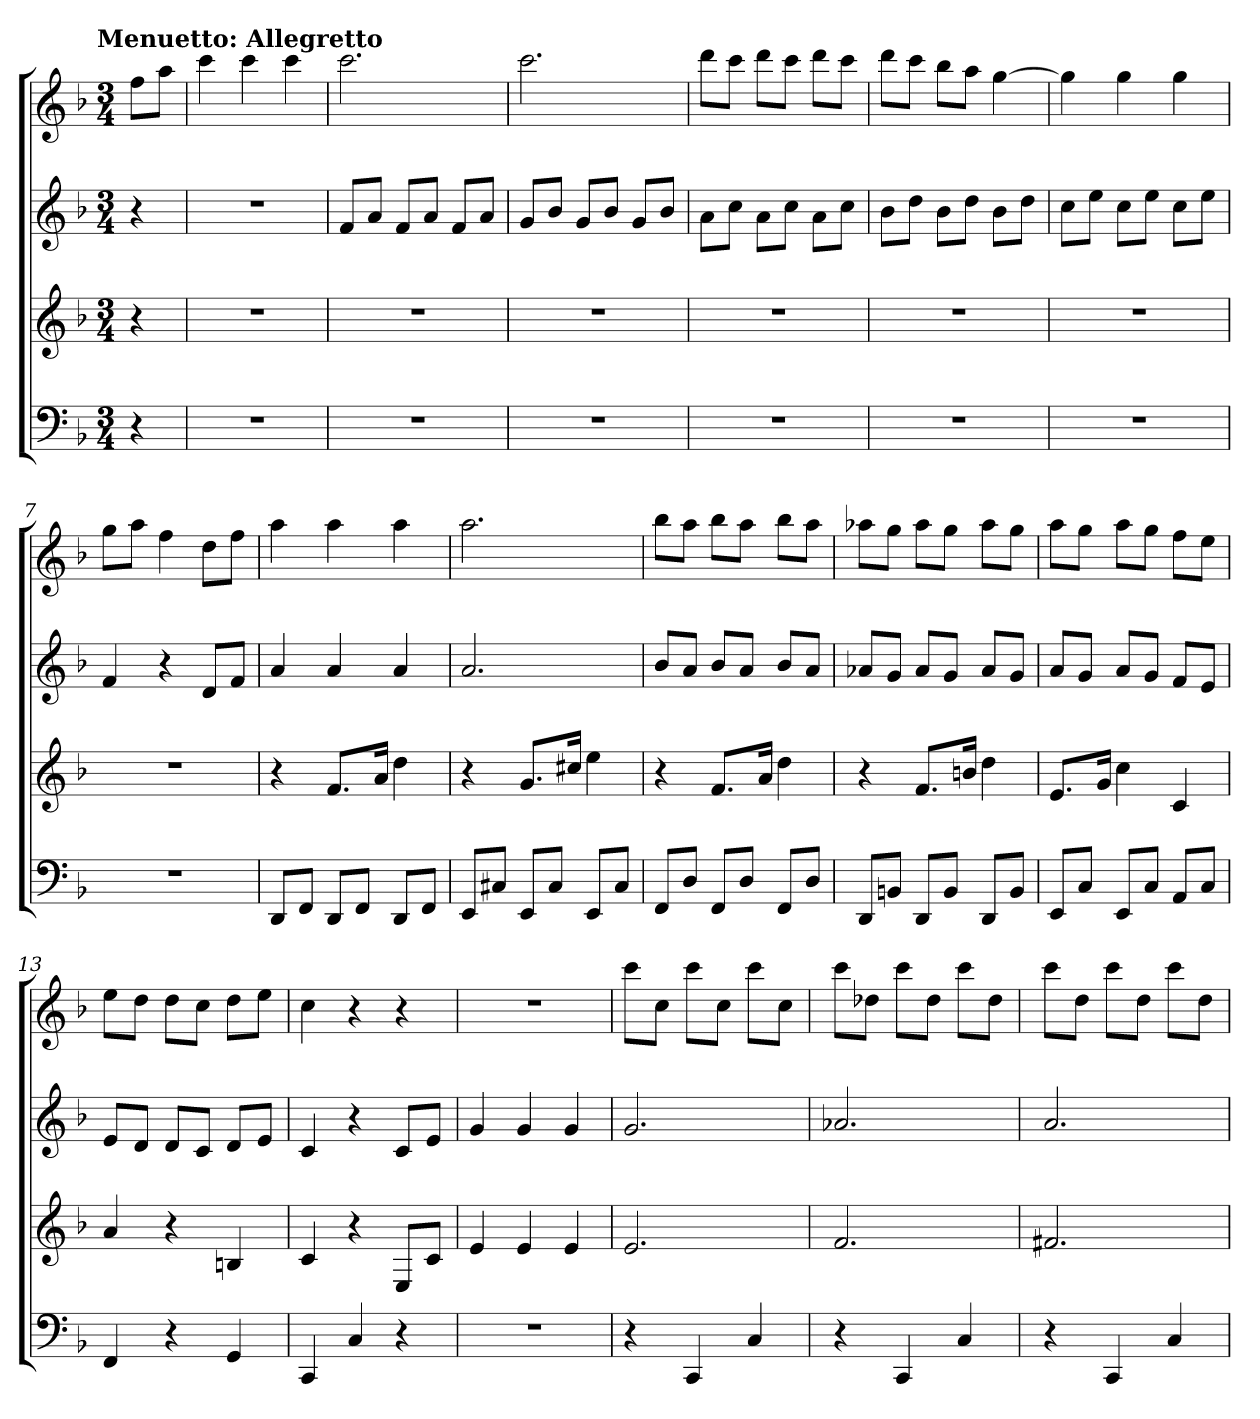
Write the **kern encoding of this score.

**kern	**kern	**kern	**kern
*part4	*part3	*part2	*part1
*staff4	*staff3	*staff2	*staff1
*k[b-]	*k[b-]	*k[b-]	*k[b-]
*F:	*F:	*F:	*F:
!!LO:TX:omd:t=Menuetto&colon; Allegretto
*M3/4	*M3/4	*M3/4	*M3/4
*MM108	*MM108	*MM108	*MM108
=	=	=	=
4r	4r	4r	8ffL
.	.	.	8aaJ
=1	=1	=1	=1
2.r	2.r	2.r	4ccc
.	.	.	4ccc
.	.	.	4ccc
=2	=2	=2	=2
2.r	2.r	8fL	2.ccc
.	.	8aJ	.
.	.	8fL	.
.	.	8aJ	.
.	.	8fL	.
.	.	8aJ	.
=3	=3	=3	=3
2.r	2.r	8gL	2.ccc
.	.	8b-J	.
.	.	8gL	.
.	.	8b-J	.
.	.	8gL	.
.	.	8b-J	.
=4	=4	=4	=4
2.r	2.r	8aL	8dddL
.	.	8ccJ	8cccJ
.	.	8aL	8dddL
.	.	8ccJ	8cccJ
.	.	8aL	8dddL
.	.	8ccJ	8cccJ
=5	=5	=5	=5
2.r	2.r	8b-L	8dddL
.	.	8ddJ	8cccJ
.	.	8b-L	8bb-L
.	.	8ddJ	8aaJ
.	.	8b-L	[4gg
.	.	8ddJ	.
=6	=6	=6	=6
2.r	2.r	8ccL	4gg]
.	.	8eeJ	.
.	.	8ccL	4gg
.	.	8eeJ	.
.	.	8ccL	4gg
.	.	8eeJ	.
=7	=7	=7	=7
2.r	2.r	4f	8ggL
.	.	.	8aaJ
.	.	4r	4ff
.	.	8dL	8ddL
.	.	8fJ	8ffJ
=8	=8	=8	=8
8DDL	4r	4a	4aa
8FFJ	.	.	.
8DDL	8.fL	4a	4aa
8FFJ	.	.	.
.	16aJk	.	.
8DDL	4dd	4a	4aa
8FFJ	.	.	.
=9	=9	=9	=9
8EEL	4r	2.a	2.aa
8C#XJ	.	.	.
8EEL	8.gL	.	.
8C#J	.	.	.
.	16cc#XJk	.	.
8EEL	4ee	.	.
8C#J	.	.	.
=10	=10	=10	=10
8FFL	4r	8b-L	8bb-L
8DJ	.	8aJ	8aaJ
8FFL	8.fL	8b-L	8bb-L
8DJ	.	8aJ	8aaJ
.	16aJk	.	.
8FFL	4dd	8b-L	8bb-L
8DJ	.	8aJ	8aaJ
=11	=11	=11	=11
8DDL	4r	8a-XL	8aa-XL
8BBnJ	.	8gJ	8ggJ
8DDL	8.fL	8a-L	8aa-L
8BBJ	.	8gJ	8ggJ
.	16bnJk	.	.
8DDL	4dd	8a-L	8aa-L
8BBJ	.	8gJ	8ggJ
=12	=12	=12	=12
8EEL	8.eL	8aL	8aaL
8CJ	.	8gJ	8ggJ
.	16gJk	.	.
8EEL	4cc	8aL	8aaL
8CJ	.	8gJ	8ggJ
8AAL	4c	8fL	8ffL
8CJ	.	8eJ	8eeJ
=13	=13	=13	=13
4FF	4a	8eL	8eeL
.	.	8dJ	8ddJ
4r	4r	8dL	8ddL
.	.	8cJ	8ccJ
4GG	4Bn	8dL	8ddL
.	.	8eJ	8eeJ
=14	=14	=14	=14
4CC	4c	4c	4cc
4C	4r	4r	4r
4r	8EL	8cL	4r
.	8cJ	8eJ	.
=15	=15	=15	=15
2.r	4e	4g	2.r
.	4e	4g	.
.	4e	4g	.
=16	=16	=16	=16
4r	2.e	2.g	8cccL
.	.	.	8ccJ
4CC	.	.	8cccL
.	.	.	8ccJ
4C	.	.	8cccL
.	.	.	8ccJ
=17	=17	=17	=17
4r	2.f	2.a-X	8cccL
.	.	.	8dd-XJ
4CC	.	.	8cccL
.	.	.	8dd-J
4C	.	.	8cccL
.	.	.	8dd-J
=18	=18	=18	=18
4r	2.f#X	2.a	8cccL
.	.	.	8ddJ
4CC	.	.	8cccL
.	.	.	8ddJ
4C	.	.	8cccL
.	.	.	8ddJ
=	=	=	=
*-	*-	*-	*-
